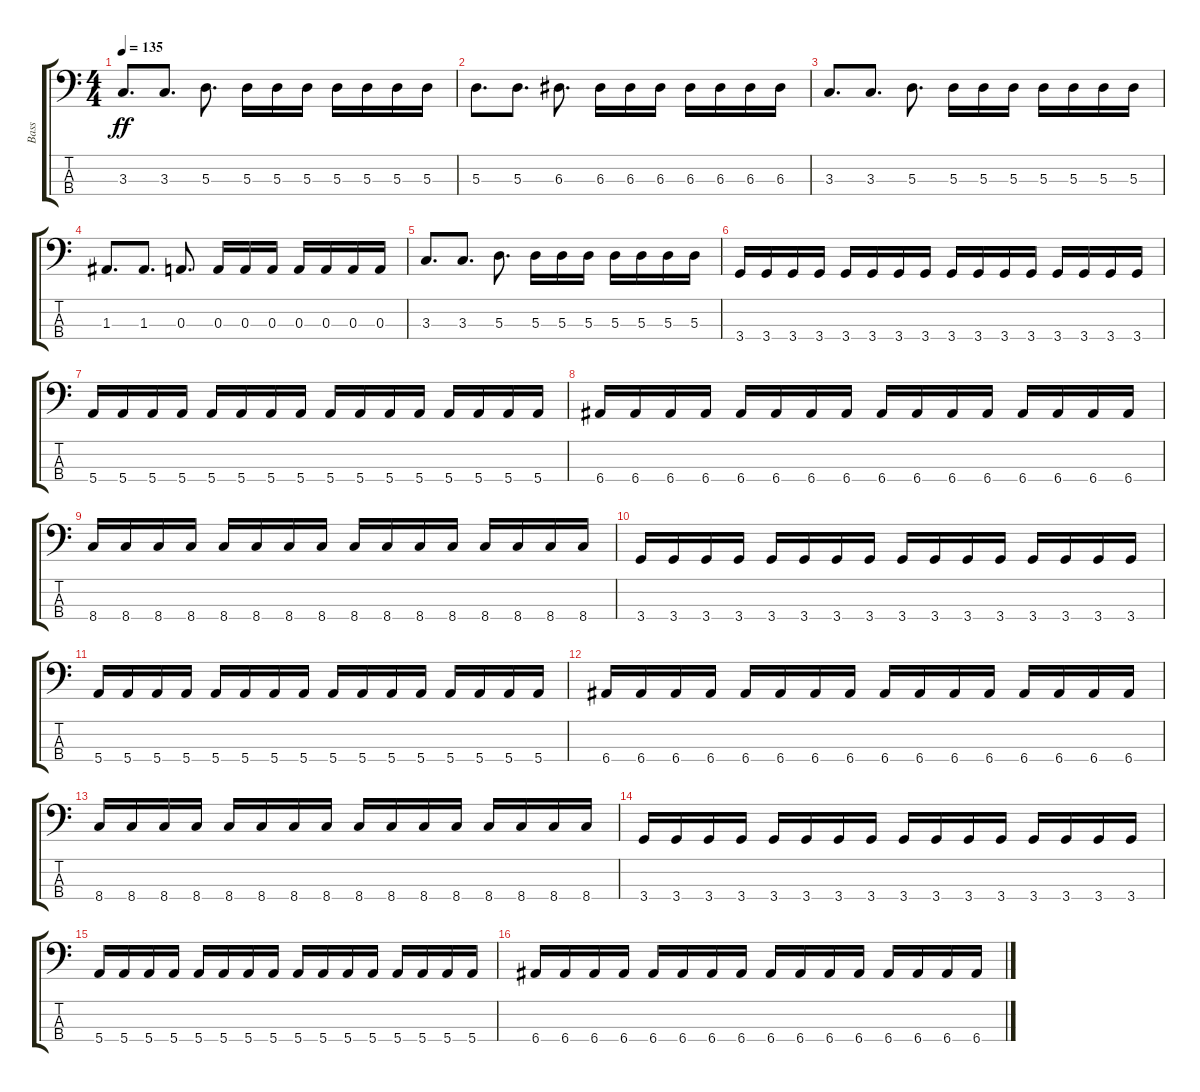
\track ("Bass" "Bass") {instrument electricbassfinger}
\staff {score tabs}
\tuning (G2 D2 A1 E1) {hide}
\ts (4 4)
\tempo 135
\clef f4
\ks c
3.3.8{d dy ff} 3.3.8{d} 5.3.8{d} 5.3.16 5.3.16 5.3.16 5.3.16 5.3.16 5.3.16 5.3.16 |
5.3.8{d} 5.3.8{d} 6.3.8{d} 6.3.16 6.3.16 6.3.16 6.3.16 6.3.16 6.3.16 6.3.16 |
3.3.8{d} 3.3.8{d} 5.3.8{d} 5.3.16 5.3.16 5.3.16 5.3.16 5.3.16 5.3.16 5.3.16 |
1.3.8{d} 1.3.8{d} 0.3.8{d} 0.3.16 0.3.16 0.3.16 0.3.16 0.3.16 0.3.16 0.3.16 |
3.3.8{d} 3.3.8{d} 5.3.8{d} 5.3.16 5.3.16 5.3.16 5.3.16 5.3.16 5.3.16 5.3.16 |
3.4.16 3.4.16 3.4.16 3.4.16 3.4.16 3.4.16 3.4.16 3.4.16 3.4.16 3.4.16 3.4.16 3.4.16 3.4.16 3.4.16 3.4.16 3.4.16 |
5.4.16 5.4.16 5.4.16 5.4.16 5.4.16 5.4.16 5.4.16 5.4.16 5.4.16 5.4.16 5.4.16 5.4.16 5.4.16 5.4.16 5.4.16 5.4.16 |
6.4.16 6.4.16 6.4.16 6.4.16 6.4.16 6.4.16 6.4.16 6.4.16 6.4.16 6.4.16 6.4.16 6.4.16 6.4.16 6.4.16 6.4.16 6.4.16 |
8.4.16 8.4.16 8.4.16 8.4.16 8.4.16 8.4.16 8.4.16 8.4.16 8.4.16 8.4.16 8.4.16 8.4.16 8.4.16 8.4.16 8.4.16 8.4.16 |
3.4.16 3.4.16 3.4.16 3.4.16 3.4.16 3.4.16 3.4.16 3.4.16 3.4.16 3.4.16 3.4.16 3.4.16 3.4.16 3.4.16 3.4.16 3.4.16 |
5.4.16 5.4.16 5.4.16 5.4.16 5.4.16 5.4.16 5.4.16 5.4.16 5.4.16 5.4.16 5.4.16 5.4.16 5.4.16 5.4.16 5.4.16 5.4.16 |
6.4.16 6.4.16 6.4.16 6.4.16 6.4.16 6.4.16 6.4.16 6.4.16 6.4.16 6.4.16 6.4.16 6.4.16 6.4.16 6.4.16 6.4.16 6.4.16 |
8.4.16 8.4.16 8.4.16 8.4.16 8.4.16 8.4.16 8.4.16 8.4.16 8.4.16 8.4.16 8.4.16 8.4.16 8.4.16 8.4.16 8.4.16 8.4.16 |
3.4.16 3.4.16 3.4.16 3.4.16 3.4.16 3.4.16 3.4.16 3.4.16 3.4.16 3.4.16 3.4.16 3.4.16 3.4.16 3.4.16 3.4.16 3.4.16 |
5.4.16 5.4.16 5.4.16 5.4.16 5.4.16 5.4.16 5.4.16 5.4.16 5.4.16 5.4.16 5.4.16 5.4.16 5.4.16 5.4.16 5.4.16 5.4.16 |
6.4.16 6.4.16 6.4.16 6.4.16 6.4.16 6.4.16 6.4.16 6.4.16 6.4.16 6.4.16 6.4.16 6.4.16 6.4.16 6.4.16 6.4.16 6.4.16
